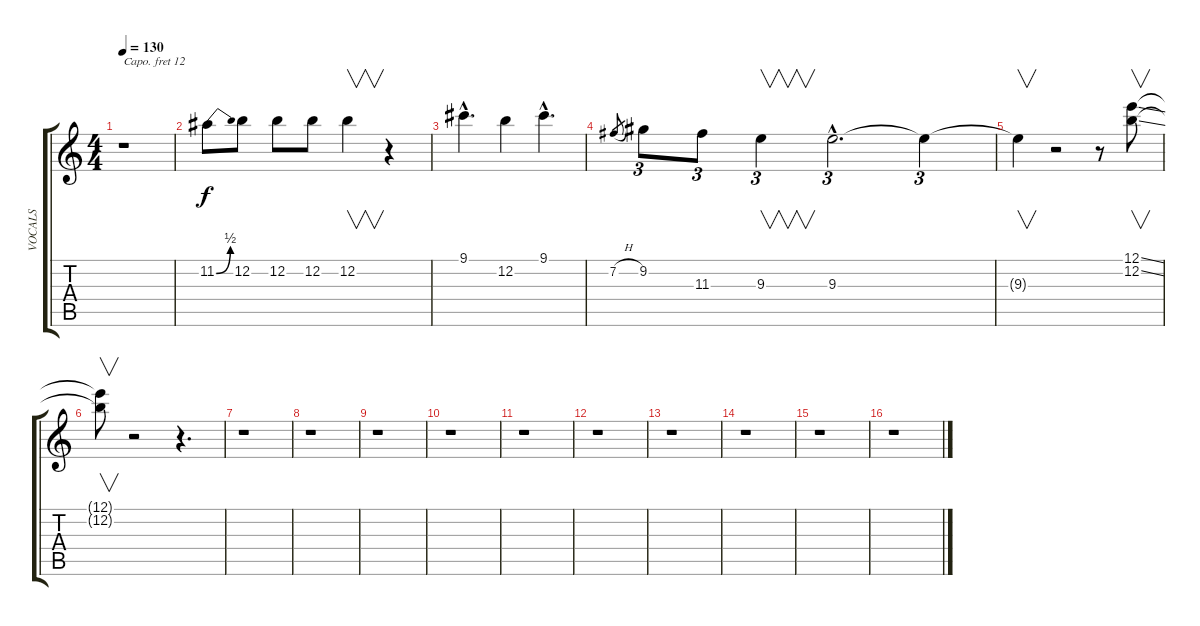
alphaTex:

\track ("VOCALS" "VOCALS") {instrument lead2sawtooth}
\staff {score tabs}
\capo 12
\tuning (E4 B3 G3 D3 A2 E2) {hide}
\ts (4 4)
\tempo 130
\clef g2
\ks c
r.1{dy f} |
11.2{be (bend 0 0 60 2)}.8 12.2.8 12.2.8 12.2.8 12.2.4{v} r.4 |
9.1{hac}.4{d} 12.2.4 9.1{hac}.4{d} |
7.2{h}.8{gr} 9.2.8{tu (3 2)} 11.3.8{tu (3 2)} 9.3.4{v tu (3 2)} 9.3{hac}.2{d tu (3 2)} 9.3{t}.4{tu (3 2)} |
9.3{t}.4{v} r.2 r.8 (12.1{ss} 12.2{ss}).8{v} |
(12.1{t} 12.2{t}).8{v} r.2 r.4{d} |
r.1 |
r.1 |
r.1 |
r.1 |
r.1 |
r.1 |
r.1 |
r.1 |
r.1 |
r.1
